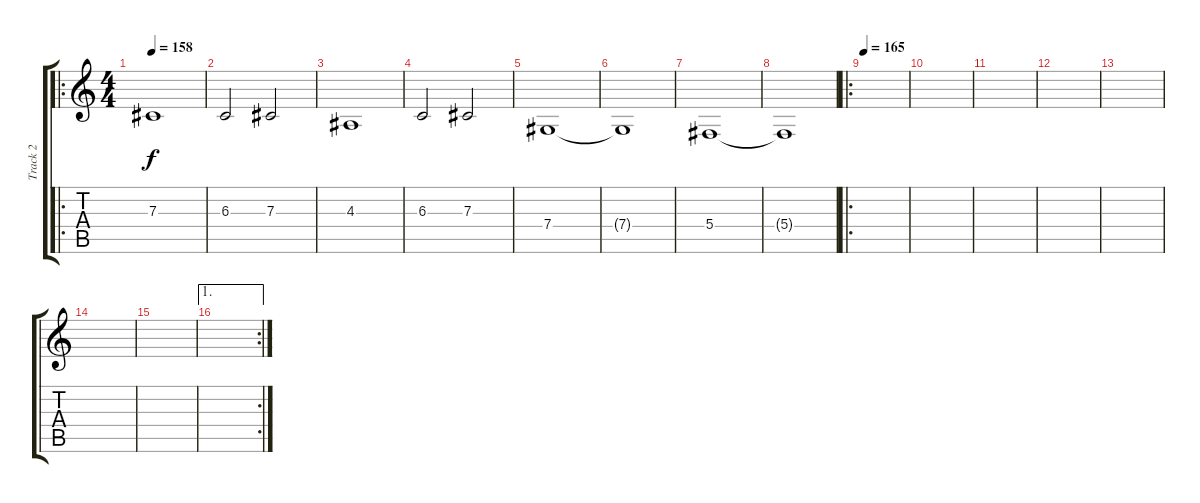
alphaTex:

\track ("Track 2" "Track 2") {instrument shakuhachi}
\staff {score tabs}
\tuning (Eb4 Bb3 Gb3 Db3 Ab2 Db2) {hide}
\ro
\ts (4 4)
\tempo 158
\clef g2
\ks c
7.3.1{dy f instrument shakuhachi} |
6.3.2 7.3.2 |
4.3.1 |
6.3.2 7.3.2 |
7.4.1 |
7.4{t}.1 |
5.4.1 |
5.4{t}.1 |
\ro
\tempo 165
|
|
|
|
|
|
|
\ae 1
\rc 2
